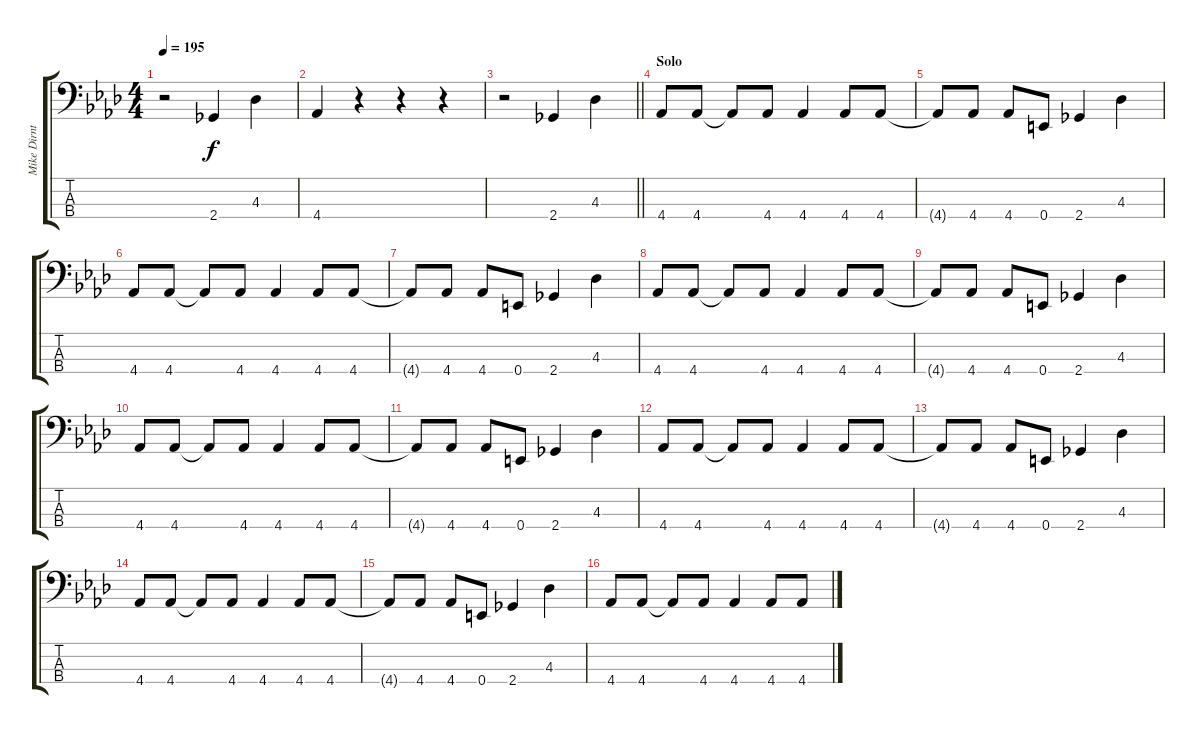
\track ("Mike Dirnt" "Mike Dirnt") {instrument electricbasspick}
\staff {score tabs}
\tuning (G2 D2 A1 E1) {hide}
\ts (4 4)
\tempo 195
\clef f4
\ks ab
r.2{dy f} 2.4.4 4.3.4 |
4.4.4 r.4 r.4 r.4 |
\barLineRight lightlight
r.2 2.4.4 4.3.4 |
\section ("" "Solo")
4.4.8 4.4.8 4.4{t}.8 4.4.8 4.4.4 4.4.8 4.4.8 |
4.4{t}.8 4.4.8 4.4.8 0.4.8 2.4.4 4.3.4 |
4.4.8 4.4.8 4.4{t}.8 4.4.8 4.4.4 4.4.8 4.4.8 |
4.4{t}.8 4.4.8 4.4.8 0.4.8 2.4.4 4.3.4 |
4.4.8 4.4.8 4.4{t}.8 4.4.8 4.4.4 4.4.8 4.4.8 |
4.4{t}.8 4.4.8 4.4.8 0.4.8 2.4.4 4.3.4 |
4.4.8 4.4.8 4.4{t}.8 4.4.8 4.4.4 4.4.8 4.4.8 |
4.4{t}.8 4.4.8 4.4.8 0.4.8 2.4.4 4.3.4 |
4.4.8 4.4.8 4.4{t}.8 4.4.8 4.4.4 4.4.8 4.4.8 |
4.4{t}.8 4.4.8 4.4.8 0.4.8 2.4.4 4.3.4 |
4.4.8 4.4.8 4.4{t}.8 4.4.8 4.4.4 4.4.8 4.4.8 |
4.4{t}.8 4.4.8 4.4.8 0.4.8 2.4.4 4.3.4 |
4.4.8 4.4.8 4.4{t}.8 4.4.8 4.4.4 4.4.8 4.4.8
